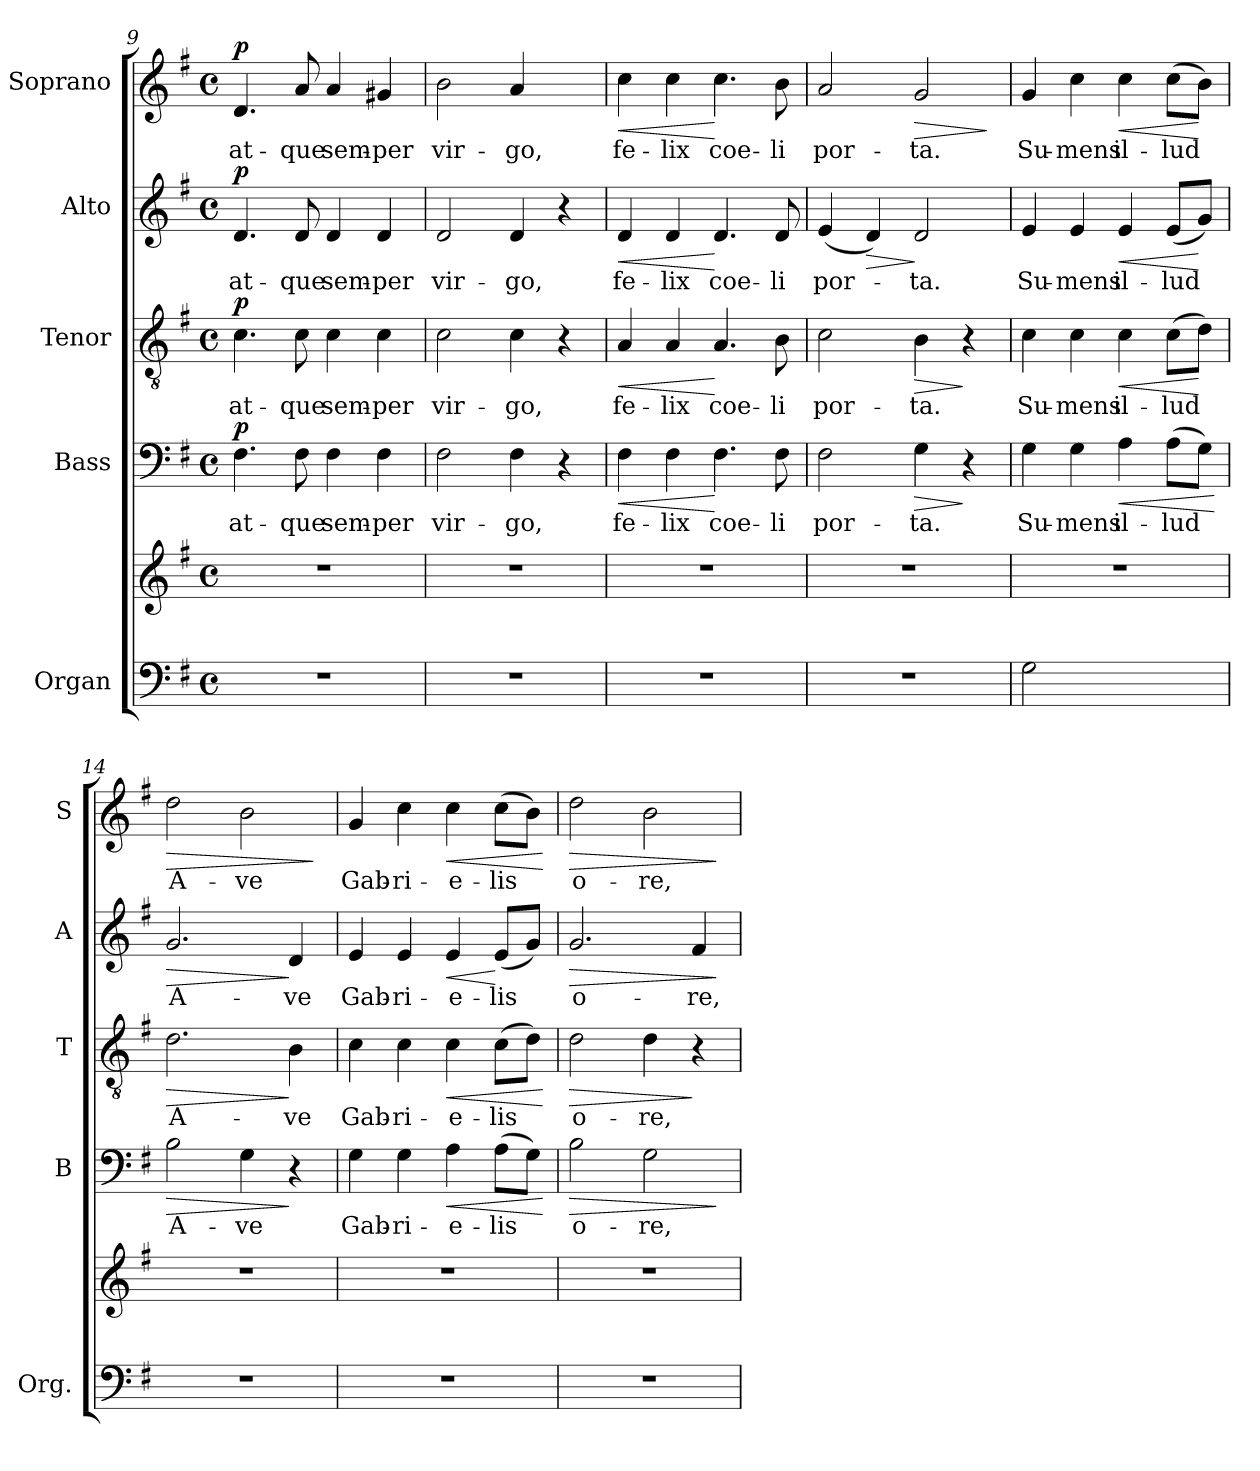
**kern	**kern	**kern	**text	**dynam	**kern	**text	**dynam	**kern	**text	**dynam	**kern	**text	**dynam
*part5	*part5	*part4	*part4	*part4	*part3	*part3	*part3	*part2	*part2	*part2	*part1	*part1	*part1
*staff6	*staff5	*staff4	*staff4	*staff4	*staff3	*staff3	*staff3	*staff2	*staff2	*staff2	*staff1	*staff1	*staff1
*I"Organ	*	*I"Bass	*	*	*I"Tenor	*	*	*I"Alto	*	*	*I"Soprano	*	*
*I'Org.	*	*I'B	*	*	*I'T	*	*	*I'A	*	*	*I'S	*	*
!!LO:LB:g=z
*clefF4	*clefG2	*clefF4	*	*	*clefGv2	*	*	*clefG2	*	*	*clefG2	*	*
*k[f#]	*k[f#]	*k[f#]	*	*	*k[f#]	*	*	*k[f#]	*	*	*k[f#]	*	*
*G:	*G:	*G:	*	*	*G:	*	*	*G:	*	*	*G:	*	*
*M4/4	*M4/4	*M4/4	*	*	*M4/4	*	*	*M4/4	*	*	*M4/4	*	*
*met(c)	*met(c)	*met(c)	*	*	*met(c)	*	*	*met(c)	*	*	*met(c)	*	*
=9	=9	=9	=9	=9	=9	=9	=9	=9	=9	=9	=9	=9	=9
!	!	!	!	!LO:DY:a	!	!	!LO:DY:a	!	!	!LO:DY:a	!	!	!LO:DY:a
1r	1r	4.F#\	at-	p	4.c\	at-	p	4.d/	at-	p	4.d/	at-	p
.	.	8F#\	-que	.	8c\	-que	.	8d/	-que	.	8a/	-que	.
.	.	4F#\	sem-	.	4c\	sem-	.	4d/	sem-	.	4a/	sem-	.
.	.	4F#\	-per	.	4c\	-per	.	4d/	-per	.	4g#X/	-per	.
=10	=10	=10	=10	=10	=10	=10	=10	=10	=10	=10	=10	=10	=10
1r	1r	2F#\	vir-	.	2c\	vir-	.	2d/	vir-	.	2b\	vir-	.
.	.	4F#\	-go,	.	4c\	-go,	.	4d/	-go,	.	4a/	-go,	.
.	.	4r	.	.	4r	.	.	4r	.	.	4ryy	.	.
=11	=11	=11	=11	=11	=11	=11	=11	=11	=11	=11	=11	=11	=11
!	!	!	!	!LO:HP:b	!	!	!LO:HP:b	!	!	!LO:HP:b	!	!	!LO:HP:b
1r	1r	4F#\	fe-	<	4A/	fe-	<	4d/	fe-	<	4cc\	fe-	<
.	.	4F#\	-lix	.	4A/	-lix	.	4d/	-lix	.	4cc\	-lix	.
.	.	4.F#\	coe-	[	4.A/	coe-	[	4.d/	coe-	[	4.cc\	coe-	[
.	.	8F#\	-li	.	8B\	-li	.	8d/	-li	.	8b\	-li	.
=12	=12	=12	=12	=12	=12	=12	=12	=12	=12	=12	=12	=12	=12
1r	1r	2F#\	por-	.	2c\	por-	.	(4e/	por-	.	2a/	por-	.
!	!	!	!	!	!	!	!	!	!	!LO:HP:b	!	!	!
.	.	.	.	.	.	.	.	4d/)	.	>	.	.	.
!	!	!	!	!LO:HP:b	!	!	!LO:HP:b	!	!	!	!	!	!LO:HP:b
.	.	4G\	-ta.	>	4B\	-ta.	>	2d/	-ta.	]	2g/	-ta.	>
.	.	4r	.	]	4r	.	]	.	.	.	.	.	.
.	.	.	.	.	.	.	.	.	.	.	.	.	]
=13	=13	=13	=13	=13	=13	=13	=13	=13	=13	=13	=13	=13	=13
2G\	1r	4G\	Su-	.	4c\	Su-	.	4e/	Su-	.	4g/	Su-	.
.	.	4G\	-mens	.	4c\	-mens	.	4e/	-mens	.	4cc\	-mens	.
!	!	!	!	!LO:HP:b	!	!	!LO:HP:b	!	!	!LO:HP:b	!	!	!LO:HP:b
2ryy	.	4A\	il-	<	4c\	il-	<	4e/	il-	<	4cc\	il-	<
.	.	(8A\L	-lud	.	(8c\L	-lud	.	(8e/L	-lud	.	(8cc\L	-lud	.
.	.	8G\J)	.	.	8d\J)	.	[	8g/J)	.	[	8b\J)	.	[
.	.	.	.	[	.	.	.	.	.	.	.	.	.
=14	=14	=14	=14	=14	=14	=14	=14	=14	=14	=14	=14	=14	=14
!	!	!	!	!LO:HP:b	!	!	!LO:HP:b	!	!	!LO:HP:b	!	!	!LO:HP:b
1r	1r	2B\	A-	>	2.d\	A-	>	2.g/	A-	>	2dd\	A-	>
.	.	4G\	-ve	.	.	.	.	.	.	.	2b\	-ve	.
.	.	4r	.	]	4B\	-ve	]	4d/	-ve	]	.	.	.
.	.	.	.	.	.	.	.	.	.	.	.	.	]
=15	=15	=15	=15	=15	=15	=15	=15	=15	=15	=15	=15	=15	=15
1r	1r	4G\	Gab-	.	4c\	Gab-	.	4e/	Gab-	.	4g/	Gab-	.
.	.	4G\	-ri-	.	4c\	-ri-	.	4e/	-ri-	.	4cc\	-ri-	.
!	!	!	!	!LO:HP:b	!	!	!LO:HP:b	!	!	!LO:HP:b	!	!	!LO:HP:b
.	.	4A\	-e-	<	4c\	-e-	<	4e/	-e-	<	4cc\	-e-	<
.	.	(8A\L	-lis	.	(8c\L	-lis	.	(8e/L	-lis	[	(8cc\L	-lis	.
.	.	8G\J)	.	.	8d\J)	.	.	8g/J)	.	.	8b\J)	.	.
.	.	.	.	[	.	.	[	.	.	.	.	.	[
=16	=16	=16	=16	=16	=16	=16	=16	=16	=16	=16	=16	=16	=16
!	!	!	!	!LO:HP:b	!	!	!LO:HP:b	!	!	!LO:HP:b	!	!	!LO:HP:b
1r	1r	2B\	o-	>	2d\	o-	>	2.g/	o-	>	2dd\	o-	>
.	.	2G\	-re,	.	4d\	-re,	.	.	.	.	2b\	-re,	.
.	.	.	.	.	4r	.	]	4f#/	-re,	.	.	.	.
.	.	.	.	]	.	.	.	.	.	]	.	.	]
=	=	=	=	=	=	=	=	=	=	=	=	=	=
*-	*-	*-	*-	*-	*-	*-	*-	*-	*-	*-	*-	*-	*-
